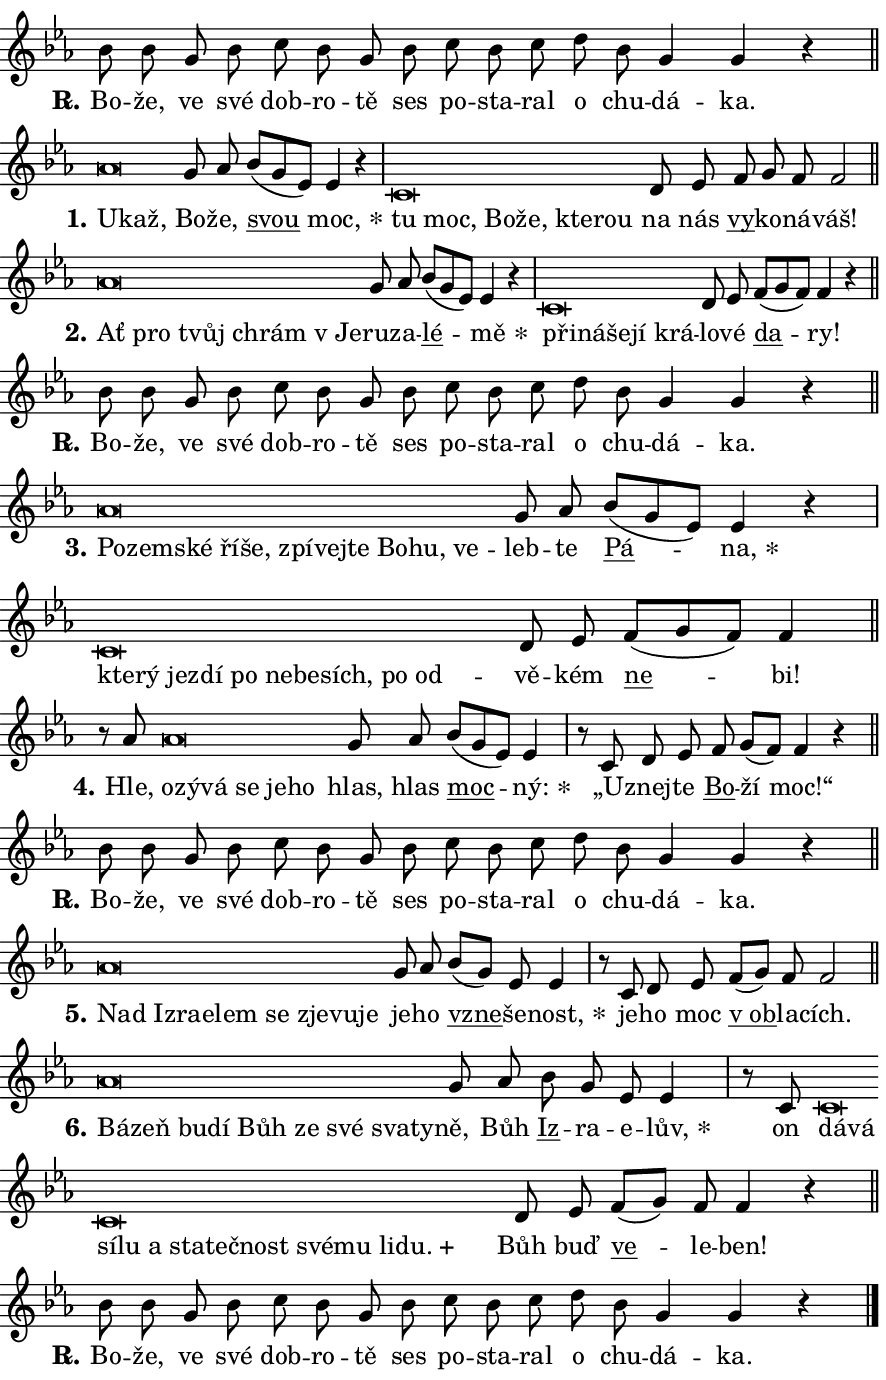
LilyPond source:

\version "2.24.0"
\header { tagline = "" }
\paper {
  indent = 0\cm
  top-margin = 0\cm
  right-margin = 0.13\cm % to fit lyric hyphens
  bottom-margin = 0\cm
  left-margin = 0\cm
  paper-width = 15\cm
  page-breaking = #ly:one-page-breaking
  system-system-spacing.basic-distance = #11
  score-system-spacing.basic-distance = #11
  ragged-last = ##f
}


%% Author: Thomas Morley
%% https://lists.gnu.org/archive/html/lilypond-user/2020-05/msg00002.html
#(define (line-position grob)
"Returns position of @var[grob} in current system:
   @code{'start}, if at first time-step
   @code{'end}, if at last time-step
   @code{'middle} otherwise
"
  (let* ((col (ly:item-get-column grob))
         (ln (ly:grob-object col 'left-neighbor))
         (rn (ly:grob-object col 'right-neighbor))
         (col-to-check-left (if (ly:grob? ln) ln col))
         (col-to-check-right (if (ly:grob? rn) rn col))
         (break-dir-left
           (and
             (ly:grob-property col-to-check-left 'non-musical #f)
             (ly:item-break-dir col-to-check-left)))
         (break-dir-right
           (and
             (ly:grob-property col-to-check-right 'non-musical #f)
             (ly:item-break-dir col-to-check-right))))
        (cond ((eqv? 1 break-dir-left) 'start)
              ((eqv? -1 break-dir-right) 'end)
              (else 'middle))))

#(define (tranparent-at-line-position vctor)
  (lambda (grob)
  "Relying on @code{line-position} select the relevant enry from @var{vctor}.
Used to determine transparency,"
    (case (line-position grob)
      ((end) (not (vector-ref vctor 0)))
      ((middle) (not (vector-ref vctor 1)))
      ((start) (not (vector-ref vctor 2))))))

noteHeadBreakVisibility =
#(define-music-function (break-visibility)(vector?)
"Makes @code{NoteHead}s transparent relying on @var{break-visibility}"
#{
  \override NoteHead.transparent =
    #(tranparent-at-line-position break-visibility)
#})

#(define delete-ledgers-for-transparent-note-heads
  (lambda (grob)
    "Reads whether a @code{NoteHead} is transparent.
If so this @code{NoteHead} is removed from @code{'note-heads} from
@var{grob}, which is supposed to be @code{LedgerLineSpanner}.
As a result ledgers are not printed for this @code{NoteHead}"
    (let* ((nhds-array (ly:grob-object grob 'note-heads))
           (nhds-list
             (if (ly:grob-array? nhds-array)
                 (ly:grob-array->list nhds-array)
                 '()))
           ;; Relies on the transparent-property being done before
           ;; Staff.LedgerLineSpanner.after-line-breaking is executed.
           ;; This is fragile ...
           (to-keep
             (remove
               (lambda (nhd)
                 (ly:grob-property nhd 'transparent #f))
               nhds-list)))
      ;; TODO find a better method to iterate over grob-arrays, similiar
      ;; to filter/remove etc for lists
      ;; For now rebuilt from scratch
      (set! (ly:grob-object grob 'note-heads)  '())
      (for-each
        (lambda (nhd)
          (ly:pointer-group-interface::add-grob grob 'note-heads nhd))
        to-keep))))

squashNotes = {
  \override NoteHead.X-extent = #'(-0.2 . 0.2)
  \override NoteHead.Y-extent = #'(-0.75 . 0)
  \override NoteHead.stencil =
    #(lambda (grob)
       (let ((pos (ly:grob-property grob 'staff-position)))
         (begin
           (if (< pos -7) (display "ERROR: Lower brevis then expected\n") (display ""))
           (if (<= pos -6) ly:text-interface::print ly:note-head::print))))
}
unSquashNotes = {
  \revert NoteHead.X-extent
  \revert NoteHead.Y-extent
  \revert NoteHead.stencil
}

hideNotes = \noteHeadBreakVisibility #begin-of-line-visible
unHideNotes = \noteHeadBreakVisibility #all-visible

% work-around for resetting accidentals
% https://lilypond.org/doc/v2.23/Documentation/notation/displaying-rhythms#unmetered-music
cadenzaMeasure = {
  \cadenzaOff
  \partial 1024 s1024
  \cadenzaOn
}

#(define-markup-command (accent layout props text) (markup?)
  "Underline accented syllable"
  (interpret-markup layout props
    #{\markup \override #'(offset . 4.3) \underline { #text }#}))

responsum = \markup \concat {
  "R" \hspace #-1.05 \path #0.1 #'((moveto 0 0.07) (lineto 0.9 0.8)) \hspace #0.05 "."
}

spaceSize = #0.6828661417322834 % exact space size for TeX Gyre Schola

\layout {
  \context {
    \Staff
    \remove "Time_signature_engraver"
    \override LedgerLineSpanner.after-line-breaking = #delete-ledgers-for-transparent-note-heads
  }
  \context {
    \Lyrics {
      \override LyricSpace.minimum-distance = \spaceSize
      \override LyricText.font-name = #"TeX Gyre Schola"
      \override LyricText.font-size = 1
      \override StanzaNumber.font-name = #"TeX Gyre Schola Bold"
      \override StanzaNumber.font-size = 1
    }
  }
  \context {
    \Score 
    \override NoteHead.text =
      #(lambda (grob) 
        (let ((pos (ly:grob-property grob 'staff-position)))
          #{\markup {
            \combine
              \halign #-0.55 \raise #(if (= pos -6) 0 0.5) \override #'(thickness . 2) \draw-line #'(3.2 . 0)
              \musicglyph "noteheads.sM1"
          }#}))
  }
}

% magnetic-lyrics.ily
%
%   written by
%     Jean Abou Samra <jean@abou-samra.fr>
%     Werner Lemberg <wl@gnu.org>
%
%   adapted by
%     Jiri Hon <jiri.hon@gmail.com>
%
% Version 2022-Apr-15

% https://www.mail-archive.com/lilypond-user@gnu.org/msg149350.html

#(define (Left_hyphen_pointer_engraver context)
   "Collect syllable-hyphen-syllable occurrences in lyrics and store
them in properties.  This engraver only looks to the left.  For
example, if the lyrics input is @code{foo -- bar}, it does the
following.

@itemize @bullet
@item
Set the @code{text} property of the @code{LyricHyphen} grob between
@q{foo} and @q{bar} to @code{foo}.

@item
Set the @code{left-hyphen} property of the @code{LyricText} grob with
text @q{foo} to the @code{LyricHyphen} grob between @q{foo} and
@q{bar}.
@end itemize

Use this auxiliary engraver in combination with the
@code{lyric-@/text::@/apply-@/magnetic-@/offset!} hook."
   (let ((hyphen #f)
         (text #f))
     (make-engraver
      (acknowledgers
       ((lyric-syllable-interface engraver grob source-engraver)
        (set! text grob)))
      (end-acknowledgers
       ((lyric-hyphen-interface engraver grob source-engraver)
        ;(when (not (grob::has-interface grob 'lyric-space-interface))
          (set! hyphen grob)));)
      ((stop-translation-timestep engraver)
       (when (and text hyphen)
         (ly:grob-set-object! text 'left-hyphen hyphen))
       (set! text #f)
       (set! hyphen #f)))))

#(define (lyric-text::apply-magnetic-offset! grob)
   "If the space between two syllables is less than the value in
property @code{LyricText@/.details@/.squash-threshold}, move the right
syllable to the left so that it gets concatenated with the left
syllable.

Use this function as a hook for
@code{LyricText@/.after-@/line-@/breaking} if the
@code{Left_@/hyphen_@/pointer_@/engraver} is active."
   (let ((hyphen (ly:grob-object grob 'left-hyphen #f)))
     (when hyphen
       (let ((left-text (ly:spanner-bound hyphen LEFT)))
         (when (grob::has-interface left-text 'lyric-syllable-interface)
           (let* ((common (ly:grob-common-refpoint grob left-text X))
                  (this-x-ext (ly:grob-extent grob common X))
                  (left-x-ext
                   (begin
                     ;; Trigger magnetism for left-text.
                     (ly:grob-property left-text 'after-line-breaking)
                     (ly:grob-extent left-text common X)))
                  ;; `delta` is the gap width between two syllables.
                  (delta (- (interval-start this-x-ext)
                            (interval-end left-x-ext)))
                  (details (ly:grob-property grob 'details))
                  (threshold (assoc-get 'squash-threshold details 0.2)))
             (when (< delta threshold)
               (let* (;; We have to manipulate the input text so that
                      ;; ligatures crossing syllable boundaries are not
                      ;; disabled.  For languages based on the Latin
                      ;; script this is essentially a beautification.
                      ;; However, for non-Western scripts it can be a
                      ;; necessity.
                      (lt (ly:grob-property left-text 'text))
                      (rt (ly:grob-property grob 'text))
                      (is-space (grob::has-interface hyphen 'lyric-space-interface))
                      (space (if is-space " " ""))
                      (extra-delta (if is-space spaceSize 0))
                      ;; Append new syllable.
                      (ltrt-space (if (and (string? lt) (string? rt))
                                (string-append lt space rt)
                                (make-concat-markup (list lt space rt))))
                      ;; Right-align `ltrt` to the right side.
                      (ltrt-space-markup (grob-interpret-markup
                               grob
                               (make-translate-markup
                                (cons (interval-length this-x-ext) 0)
                                (make-right-align-markup ltrt-space)))))
                 (begin
                   ;; Don't print `left-text`.
                   (ly:grob-set-property! left-text 'stencil #f)
                   ;; Set text and stencil (which holds all collected
                   ;; syllables so far) and shift it to the left.
                   (ly:grob-set-property! grob 'text ltrt-space)
                   (ly:grob-set-property! grob 'stencil ltrt-space-markup)
                   (ly:grob-translate-axis! grob (- (- delta extra-delta)) X))))))))))


#(define (lyric-hyphen::displace-bounds-first grob)
   ;; Make very sure this callback isn't triggered too early.
   (let ((left (ly:spanner-bound grob LEFT))
         (right (ly:spanner-bound grob RIGHT)))
     (ly:grob-property left 'after-line-breaking)
     (ly:grob-property right 'after-line-breaking)
     (ly:lyric-hyphen::print grob)))

squashThreshold = #0.4

\layout {
  \context {
    \Lyrics
    \consists #Left_hyphen_pointer_engraver
    \override LyricText.after-line-breaking =
      #lyric-text::apply-magnetic-offset!
    \override LyricHyphen.stencil = #lyric-hyphen::displace-bounds-first
    \override LyricText.details.squash-threshold = \squashThreshold
    \override LyricHyphen.minimum-distance = 0
    \override LyricHyphen.minimum-length = \squashThreshold
  }
}

squashText = \override LyricText.details.squash-threshold = 9999
unSquashText = \override LyricText.details.squash-threshold = \squashThreshold

leftText = \override LyricText.self-alignment-X = #LEFT
unLeftText = \revert LyricText.self-alignment-X

starOffset = #(lambda (grob) 
                (let ((x_offset (ly:self-alignment-interface::aligned-on-x-parent grob)))
                  (if (= x_offset 0) 0 (+ x_offset 1.2))))

star = #(define-music-function (syllable)(string?)
"Append star separator at the end of a syllable"
#{
  \once \override LyricText.X-offset = #starOffset
  \lyricmode { \markup {
    #syllable
    \override #'((font-name . "TeX Gyre Schola Bold")) \hspace #0.2 \lower #0.65 \larger "*"
  } }
#})

starAccent = #(define-music-function (syllable)(string?)
"Append star separator at the end of a syllable and make accent"
#{
  \once \override LyricText.X-offset = #starOffset
  \lyricmode { \markup {
    \accent #syllable
    \override #'((font-name . "TeX Gyre Schola Bold")) \hspace #0.2 \lower #0.65 \larger "*"
  } }
#})

breath = #(define-music-function (syllable)(string?)
"Append breathing indicator at the end of a syllable"
#{
  \lyricmode { \markup { #syllable "+" } }
#})

optionalBreath = #(define-music-function (syllable)(string?)
"Append optional breathing indicator at the end of a syllable"
#{
  \lyricmode { \markup { #syllable "(+)" } }
#})


\score {
    <<
        \new Voice = "melody" { \cadenzaOn \key es \major \relative { bes'8 bes g bes c bes g bes \bar "" c bes c \bar "" d bes g4 g r \cadenzaMeasure \bar "||" \break } }
        \new Lyrics \lyricsto "melody" { \lyricmode { \set stanza = \responsum
Bo -- že, ve své dob -- ro -- tě ses po -- sta -- ral o chu -- dá -- ka. } }
    >>
    \layout {}
}

\score {
    <<
        \new Voice = "melody" { \cadenzaOn \key es \major \relative { \squashNotes as'\breve*1/16 \hideNotes \breve*1/16 \bar "" \unHideNotes \unSquashNotes g8 as \bar "" bes[( g es)] es4 r \cadenzaMeasure \bar "|" \squashNotes c\breve*1/16 \hideNotes \breve*1/16 \bar "" \breve*1/16 \bar "" \breve*1/16 \bar "" \breve*1/16 \breve*1/16 \bar "" \unHideNotes \unSquashNotes d8 es \bar "" f g f f2 \cadenzaMeasure \bar "||" \break } }
        \new Lyrics \lyricsto "melody" { \lyricmode { \set stanza = "1."
\leftText U -- \squashText kaž, \unLeftText \unSquashText Bo -- že, \markup \accent svou \star moc, \leftText tu \squashText moc, Bo -- že, kte -- rou \unLeftText \unSquashText na nás \markup \accent vy -- ko -- ná -- váš! } }
    >>
    \layout {}
}

\score {
    <<
        \new Voice = "melody" { \cadenzaOn \key es \major \relative { \squashNotes as'\breve*1/16 \hideNotes \breve*1/16 \bar "" \breve*1/16 \bar "" \breve*1/16 \breve*1/16 \bar "" \unHideNotes \unSquashNotes g8 as \bar "" bes[( g es)] es4 r \cadenzaMeasure \bar "|" \squashNotes c\breve*1/16 \hideNotes \breve*1/16 \bar "" \breve*1/16 \bar "" \breve*1/16 \breve*1/16 \bar "" \unHideNotes \unSquashNotes d8 es \bar "" f[( g f)] f4 r \cadenzaMeasure \bar "||" \break } }
        \new Lyrics \lyricsto "melody" { \lyricmode { \set stanza = "2."
\leftText Ať \squashText pro tvůj chrám "v Je" -- \unLeftText \unSquashText ru -- za -- \markup \accent lé -- \star mě \leftText při -- \squashText ná -- še -- jí krá -- \unLeftText \unSquashText lo -- vé \markup \accent da -- ry! } }
    >>
    \layout {}
}

\score {
    <<
        \new Voice = "melody" { \cadenzaOn \key es \major \relative { bes'8 bes g bes c bes g bes \bar "" c bes c \bar "" d bes g4 g r \cadenzaMeasure \bar "||" \break } }
        \new Lyrics \lyricsto "melody" { \lyricmode { \set stanza = \responsum
Bo -- že, ve své dob -- ro -- tě ses po -- sta -- ral o chu -- dá -- ka. } }
    >>
    \layout {}
}

\score {
    <<
        \new Voice = "melody" { \cadenzaOn \key es \major \relative { \squashNotes as'\breve*1/16 \hideNotes \breve*1/16 \bar "" \breve*1/16 \bar "" \breve*1/16 \bar "" \breve*1/16 \bar "" \breve*1/16 \bar "" \breve*1/16 \bar "" \breve*1/16 \bar "" \breve*1/16 \bar "" \breve*1/16 \breve*1/16 \bar "" \unHideNotes \unSquashNotes g8 as \bar "" bes[( g es)] es4 r \cadenzaMeasure \bar "|" \squashNotes c\breve*1/16 \hideNotes \breve*1/16 \bar "" \breve*1/16 \bar "" \breve*1/16 \bar "" \breve*1/16 \bar "" \breve*1/16 \bar "" \breve*1/16 \bar "" \breve*1/16 \bar "" \breve*1/16 \breve*1/16 \bar "" \unHideNotes \unSquashNotes d8 es \bar "" f[( g f)] f4 \cadenzaMeasure \bar "||" \break } }
        \new Lyrics \lyricsto "melody" { \lyricmode { \set stanza = "3."
\leftText Po -- \squashText zem -- ské ří -- še, zpí -- vej -- te Bo -- hu, ve -- \unLeftText \unSquashText leb -- te \markup \accent Pá -- \star na, \leftText kte -- \squashText rý jez -- dí po ne -- be -- sích, po od -- \unLeftText \unSquashText vě -- kém \markup \accent ne -- bi! } }
    >>
    \layout {}
}

\score {
    <<
        \new Voice = "melody" { \cadenzaOn \key es \major \relative { r8 as'8 \squashNotes as\breve*1/16 \hideNotes \breve*1/16 \bar "" \breve*1/16 \bar "" \breve*1/16 \bar "" \breve*1/16 \breve*1/16 \bar "" \unHideNotes \unSquashNotes g8 as \bar "" bes[( g es)] es4 \cadenzaMeasure \bar "|" r8 c8 d8 es \bar "" f g[( f)] f4 r \cadenzaMeasure \bar "||" \break } }
        \new Lyrics \lyricsto "melody" { \lyricmode { \set stanza = "4."
Hle, \leftText o -- \squashText zý -- vá se je -- ho \unLeftText \unSquashText hlas, hlas \markup \accent moc -- \star ný: „U -- znej -- te \markup \accent Bo -- ží moc!“ } }
    >>
    \layout {}
}

\score {
    <<
        \new Voice = "melody" { \cadenzaOn \key es \major \relative { bes'8 bes g bes c bes g bes \bar "" c bes c \bar "" d bes g4 g r \cadenzaMeasure \bar "||" \break } }
        \new Lyrics \lyricsto "melody" { \lyricmode { \set stanza = \responsum
Bo -- že, ve své dob -- ro -- tě ses po -- sta -- ral o chu -- dá -- ka. } }
    >>
    \layout {}
}

\score {
    <<
        \new Voice = "melody" { \cadenzaOn \key es \major \relative { \squashNotes as'\breve*1/16 \hideNotes \breve*1/16 \bar "" \breve*1/16 \bar "" \breve*1/16 \bar "" \breve*1/16 \bar "" \breve*1/16 \bar "" \breve*1/16 \bar "" \breve*1/16 \breve*1/16 \bar "" \unHideNotes \unSquashNotes g8 as \bar "" bes[( g)] es es4 \cadenzaMeasure \bar "|" r8 c8 d8 es \bar "" f[( g)] f f2 \cadenzaMeasure \bar "||" \break } }
        \new Lyrics \lyricsto "melody" { \lyricmode { \set stanza = "5."
\leftText Nad \squashText Iz -- ra -- e -- lem se zje -- vu -- je \unLeftText \unSquashText je -- ho \markup \accent vzne -- še -- \star nost, je -- ho moc \markup \accent "v ob" -- la -- cích. } }
    >>
    \layout {}
}

\score {
    <<
        \new Voice = "melody" { \cadenzaOn \key es \major \relative { \squashNotes as'\breve*1/16 \hideNotes \breve*1/16 \bar "" \breve*1/16 \bar "" \breve*1/16 \bar "" \breve*1/16 \bar "" \breve*1/16 \bar "" \breve*1/16 \bar "" \breve*1/16 \breve*1/16 \bar "" \unHideNotes \unSquashNotes g8 as \bar "" bes g es es4 \cadenzaMeasure \bar "|" r8 c8 \squashNotes c\breve*1/16 \hideNotes \breve*1/16 \bar "" \breve*1/16 \bar "" \breve*1/16 \bar "" \breve*1/16 \bar "" \breve*1/16 \bar "" \breve*1/16 \bar "" \breve*1/16 \bar "" \breve*1/16 \bar "" \breve*1/16 \bar "" \breve*1/16 \breve*1/16 \bar "" \unHideNotes \unSquashNotes d8 es \bar "" f[( g)] f f4 r \cadenzaMeasure \bar "||" \break } }
        \new Lyrics \lyricsto "melody" { \lyricmode { \set stanza = "6."
\leftText Bá -- \squashText zeň bu -- dí Bůh ze své sva -- ty -- \unLeftText \unSquashText ně, Bůh \markup \accent Iz -- ra -- e -- \star lův, on \leftText dá -- \squashText vá sí -- lu a sta -- teč -- nost své -- mu li -- \breath "du." \unLeftText \unSquashText Bůh buď \markup \accent ve -- le -- ben! } }
    >>
    \layout {}
}

\score {
    <<
        \new Voice = "melody" { \cadenzaOn \key es \major \relative { bes'8 bes g bes c bes g bes \bar "" c bes c \bar "" d bes g4 g r \cadenzaMeasure \bar "||" \break } \bar "|." }
        \new Lyrics \lyricsto "melody" { \lyricmode { \set stanza = \responsum
Bo -- že, ve své dob -- ro -- tě ses po -- sta -- ral o chu -- dá -- ka. } }
    >>
    \layout {}
}
